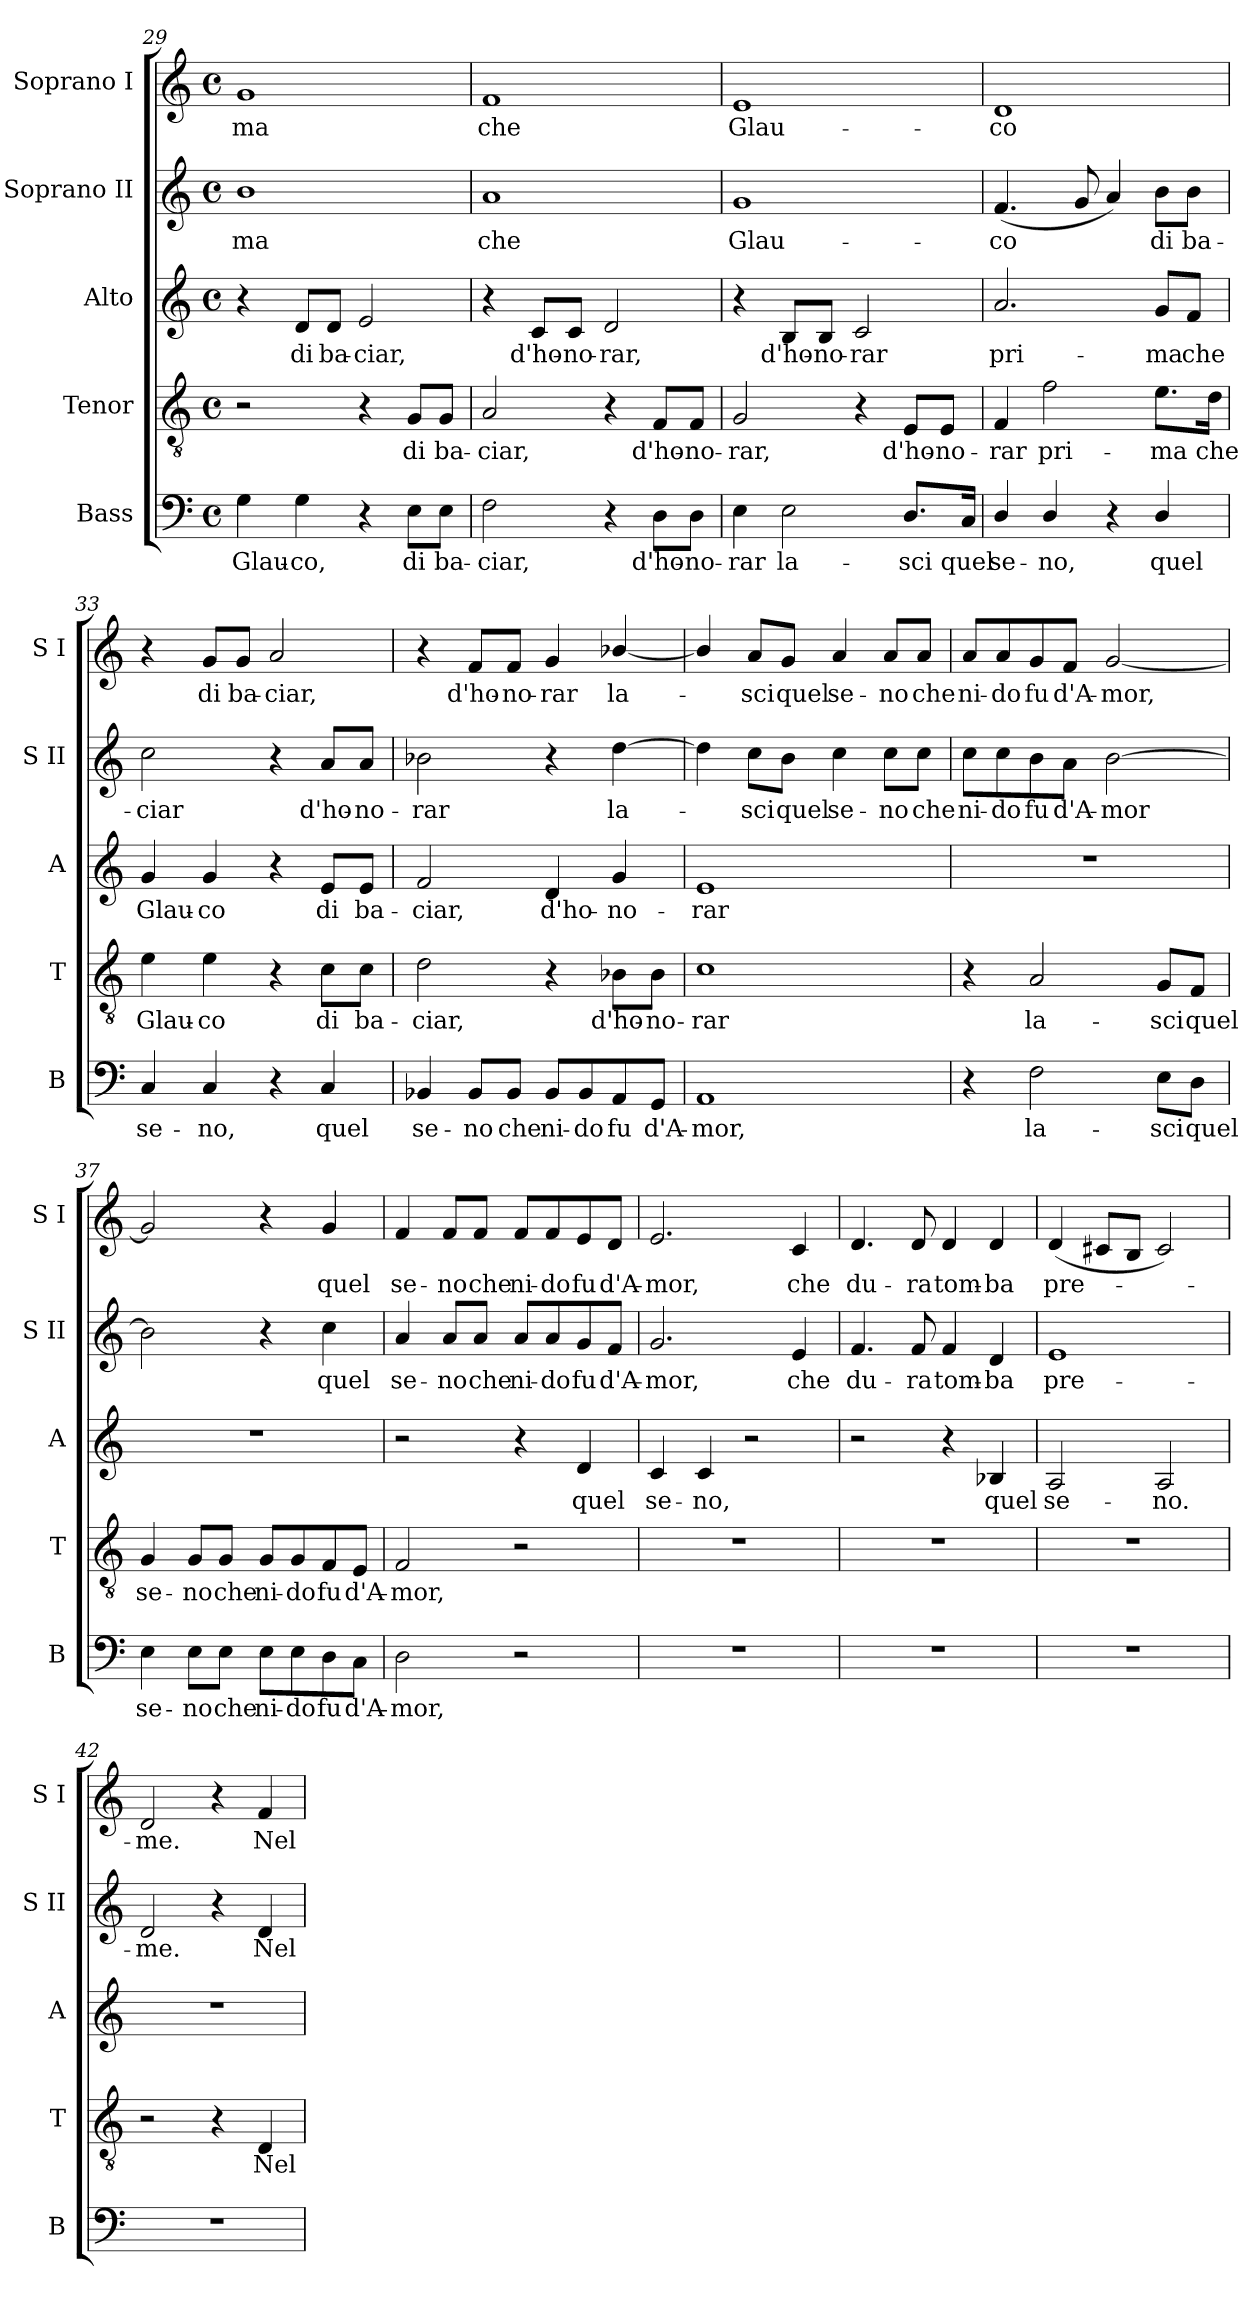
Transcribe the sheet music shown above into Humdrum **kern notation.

**kern	**text	**kern	**text	**kern	**text	**kern	**text	**kern	**text
*part5	*part5	*part4	*part4	*part3	*part3	*part2	*part2	*part1	*part1
*staff5	*staff5	*staff4	*staff4	*staff3	*staff3	*staff2	*staff2	*staff1	*staff1
*I"Bass	*	*I"Tenor	*	*I"Alto	*	*I"Soprano II	*	*I"Soprano I	*
*I'B	*	*I'T	*	*I'A	*	*I'S II	*	*I'S I	*
*clefF4	*	*clefGv2	*	*clefG2	*	*clefG2	*	*clefG2	*
*k[]	*	*k[]	*	*k[]	*	*k[]	*	*k[]	*
*M4/4	*	*M4/4	*	*M4/4	*	*M4/4	*	*M4/4	*
*met(c)	*	*met(c)	*	*met(c)	*	*met(c)	*	*met(c)	*
=29	=29	=29	=29	=29	=29	=29	=29	=29	=29
!	!LO:LY:b	!	!	!	!	!	!LO:LY:b	!	!LO:LY:b
4G\	Glau-	2r	.	4r	.	1b	-ma	1g	-ma
!	!LO:LY:b	!	!	!	!LO:LY:b	!	!	!	!
4G\	-co,	.	.	8d/L	di	.	.	.	.
!	!	!	!	!	!LO:LY:b	!	!	!	!
.	.	.	.	8d/J	ba-	.	.	.	.
!	!	!	!	!	!LO:LY:b	!	!	!	!
4r	.	4r	.	2e/	-ciar,	.	.	.	.
!	!LO:LY:b	!	!LO:LY:b	!	!	!	!	!	!
8E\L	di	8G/L	di	.	.	.	.	.	.
!	!LO:LY:b	!	!LO:LY:b	!	!	!	!	!	!
8E\J	ba-	8G/J	ba-	.	.	.	.	.	.
=30	=30	=30	=30	=30	=30	=30	=30	=30	=30
!	!LO:LY:b	!	!LO:LY:b	!	!	!	!LO:LY:b	!	!LO:LY:b
2F\	-ciar,	2A/	-ciar,	4r	.	1a	che	1f	che
!	!	!	!	!	!LO:LY:b	!	!	!	!
.	.	.	.	8c/L	d'ho-	.	.	.	.
!	!	!	!	!	!LO:LY:b	!	!	!	!
.	.	.	.	8c/J	-no-	.	.	.	.
!	!	!	!	!	!LO:LY:b	!	!	!	!
4r	.	4r	.	2d/	-rar,	.	.	.	.
!	!LO:LY:b	!	!LO:LY:b	!	!	!	!	!	!
8D\L	d'ho-	8F/L	d'ho-	.	.	.	.	.	.
!	!LO:LY:b	!	!LO:LY:b	!	!	!	!	!	!
8D\J	-no-	8F/J	-no-	.	.	.	.	.	.
=31	=31	=31	=31	=31	=31	=31	=31	=31	=31
!	!LO:LY:b	!	!LO:LY:b	!	!	!	!LO:LY:b	!	!LO:LY:b
4E\	-rar	2G/	-rar,	4r	.	1g	Glau-	1e	Glau-
!	!LO:LY:b	!	!	!	!LO:LY:b	!	!	!	!
2E\	la-	.	.	8B/L	d'ho-	.	.	.	.
!	!	!	!	!	!LO:LY:b	!	!	!	!
.	.	.	.	8B/J	-no-	.	.	.	.
!	!	!	!	!	!LO:LY:b	!	!	!	!
.	.	4r	.	2c/	-rar	.	.	.	.
!	!LO:LY:b	!	!LO:LY:b	!	!	!	!	!	!
8.D/L	-sci	8E/L	d'ho-	.	.	.	.	.	.
!	!	!	!LO:LY:b	!	!	!	!	!	!
.	.	8E/J	-no-	.	.	.	.	.	.
!	!LO:LY:b	!	!	!	!	!	!	!	!
16C/Jk	quel	.	.	.	.	.	.	.	.
!!LO:PB:g=z
=32	=32	=32	=32	=32	=32	=32	=32	=32	=32
!	!LO:LY:b	!	!LO:LY:b	!	!LO:LY:b	!	!LO:LY:b	!	!LO:LY:b
4D/	se-	4F/	-rar	2.a/	pri-	(<4.f/	-co	1d	-co
!	!LO:LY:b	!	!LO:LY:b	!	!	!	!	!	!
4D/	-no,	2f\	pri-	.	.	.	.	.	.
.	.	.	.	.	.	8g/	.	.	.
4r	.	.	.	.	.	4a/)	.	.	.
!	!LO:LY:b	!	!LO:LY:b	!	!LO:LY:b	!	!LO:LY:b	!	!
4D/	quel	8.e\L	-ma	8g/L	-ma	8b\L	di	.	.
!	!	!	!	!	!LO:LY:b	!	!LO:LY:b	!	!
.	.	.	.	8f/J	che	8b\J	ba-	.	.
!	!	!	!LO:LY:b	!	!	!	!	!	!
.	.	16d\Jk	che	.	.	.	.	.	.
=33	=33	=33	=33	=33	=33	=33	=33	=33	=33
!	!LO:LY:b	!	!LO:LY:b	!	!LO:LY:b	!	!LO:LY:b	!	!
4C/	se-	4e\	Glau-	4g/	Glau-	2cc\	-ciar	4r	.
!	!LO:LY:b	!	!LO:LY:b	!	!LO:LY:b	!	!	!	!LO:LY:b
4C/	-no,	4e\	-co	4g/	-co	.	.	8g/L	di
!	!	!	!	!	!	!	!	!	!LO:LY:b
.	.	.	.	.	.	.	.	8g/J	ba-
!	!	!	!	!	!	!	!	!	!LO:LY:b
4r	.	4r	.	4r	.	4r	.	2a/	-ciar,
!	!LO:LY:b	!	!LO:LY:b	!	!LO:LY:b	!	!LO:LY:b	!	!
4C/	quel	8c\L	di	8e/L	di	8a/L	d'ho-	.	.
!	!	!	!LO:LY:b	!	!LO:LY:b	!	!LO:LY:b	!	!
.	.	8c\J	ba-	8e/J	ba-	8a/J	-no-	.	.
=34	=34	=34	=34	=34	=34	=34	=34	=34	=34
!	!LO:LY:b	!	!LO:LY:b	!	!LO:LY:b	!	!LO:LY:b	!	!
4BB-X/	se-	2d\	-ciar,	2f/	-ciar,	2b-X\	-rar	4r	.
!	!LO:LY:b	!	!	!	!	!	!	!	!LO:LY:b
8BB-/L	-no	.	.	.	.	.	.	8f/L	d'ho-
!	!LO:LY:b	!	!	!	!	!	!	!	!LO:LY:b
8BB-/J	che	.	.	.	.	.	.	8f/J	-no-
!	!LO:LY:b	!	!	!	!LO:LY:b	!	!	!	!LO:LY:b
8BB-/L	ni-	4r	.	4d/	d'ho-	4r	.	4g/	-rar
!	!LO:LY:b	!	!	!	!	!	!	!	!
8BB-/	-do	.	.	.	.	.	.	.	.
!	!LO:LY:b	!	!LO:LY:b	!	!LO:LY:b	!	!LO:LY:b	!	!LO:LY:b
8AA/	fu	8B-X\L	d'ho-	4g/	-no-	[4dd\	la-	[4b-X/	la-
!	!LO:LY:b	!	!LO:LY:b	!	!	!	!	!	!
8GG/J	d'A-	8B-\J	-no-	.	.	.	.	.	.
=35	=35	=35	=35	=35	=35	=35	=35	=35	=35
!	!LO:LY:b	!	!LO:LY:b	!	!LO:LY:b	!	!	!	!
1AA	-mor,	1c	-rar	1e	-rar	4dd\]	.	4b-/]	.
!	!	!	!	!	!	!	!LO:LY:b	!	!LO:LY:b
.	.	.	.	.	.	8cc\L	sci	8a/L	sci
!	!	!	!	!	!	!	!LO:LY:b	!	!LO:LY:b
.	.	.	.	.	.	8b\J	quel	8g/J	quel
!	!	!	!	!	!	!	!LO:LY:b	!	!LO:LY:b
.	.	.	.	.	.	4cc\	se-	4a/	se-
!	!	!	!	!	!	!	!LO:LY:b	!	!LO:LY:b
.	.	.	.	.	.	8cc\L	-no	8a/L	-no
!	!	!	!	!	!	!	!LO:LY:b	!	!LO:LY:b
.	.	.	.	.	.	8cc\J	che	8a/J	che
!!LO:LB:g=z
=36	=36	=36	=36	=36	=36	=36	=36	=36	=36
!	!	!	!	!	!	!	!LO:LY:b	!	!LO:LY:b
4r	.	4r	.	1r	.	8cc\L	ni-	8a/L	ni-
!	!	!	!	!	!	!	!LO:LY:b	!	!LO:LY:b
.	.	.	.	.	.	8cc\	-do	8a/	-do
!	!LO:LY:b	!	!LO:LY:b	!	!	!	!LO:LY:b	!	!LO:LY:b
2F\	la-	2A/	la-	.	.	8b\	fu	8g/	fu
!	!	!	!	!	!	!	!LO:LY:b	!	!LO:LY:b
.	.	.	.	.	.	8a\J	d'A-	8f/J	d'A-
!	!	!	!	!	!	!	!LO:LY:b	!	!LO:LY:b
.	.	.	.	.	.	[2b\	-mor	[2g/	-mor,
!	!LO:LY:b	!	!LO:LY:b	!	!	!	!	!	!
8E\L	-sci	8G/L	-sci	.	.	.	.	.	.
!	!LO:LY:b	!	!LO:LY:b	!	!	!	!	!	!
8D\J	quel	8F/J	quel	.	.	.	.	.	.
=37	=37	=37	=37	=37	=37	=37	=37	=37	=37
!	!LO:LY:b	!	!LO:LY:b	!	!	!	!	!	!
4E\	se-	4G/	se-	1r	.	2b\]	.	2g/]	.
!	!LO:LY:b	!	!LO:LY:b	!	!	!	!	!	!
8E\L	-no	8G/L	-no	.	.	.	.	.	.
!	!LO:LY:b	!	!LO:LY:b	!	!	!	!	!	!
8E\J	che	8G/J	che	.	.	.	.	.	.
!	!LO:LY:b	!	!LO:LY:b	!	!	!	!	!	!
8E\L	ni-	8G/L	ni-	.	.	4r	.	4r	.
!	!LO:LY:b	!	!LO:LY:b	!	!	!	!	!	!
8E\	-do	8G/	-do	.	.	.	.	.	.
!	!LO:LY:b	!	!LO:LY:b	!	!	!	!LO:LY:b	!	!LO:LY:b
8D\	fu	8F/	fu	.	.	4cc\	quel	4g/	quel
!	!LO:LY:b	!	!LO:LY:b	!	!	!	!	!	!
8C\J	d'A-	8E/J	d'A-	.	.	.	.	.	.
=38	=38	=38	=38	=38	=38	=38	=38	=38	=38
!	!LO:LY:b	!	!LO:LY:b	!	!	!	!LO:LY:b	!	!LO:LY:b
2D\	-mor,	2F/	-mor,	2r	.	4a/	se-	4f/	se-
!	!	!	!	!	!	!	!LO:LY:b	!	!LO:LY:b
.	.	.	.	.	.	8a/L	-no	8f/L	-no
!	!	!	!	!	!	!	!LO:LY:b	!	!LO:LY:b
.	.	.	.	.	.	8a/J	che	8f/J	che
!	!	!	!	!	!	!	!LO:LY:b	!	!LO:LY:b
2r	.	2r	.	4r	.	8a/L	ni-	8f/L	ni-
!	!	!	!	!	!	!	!LO:LY:b	!	!LO:LY:b
.	.	.	.	.	.	8a/	-do	8f/	-do
!	!	!	!	!	!LO:LY:b	!	!LO:LY:b	!	!LO:LY:b
.	.	.	.	4d/	quel	8g/	fu	8e/	fu
!	!	!	!	!	!	!	!LO:LY:b	!	!LO:LY:b
.	.	.	.	.	.	8f/J	d'A-	8d/J	d'A-
=39	=39	=39	=39	=39	=39	=39	=39	=39	=39
!	!	!	!	!	!LO:LY:b	!	!LO:LY:b	!	!LO:LY:b
1r	.	1r	.	4c/	se-	2.g/	-mor,	2.e/	-mor,
!	!	!	!	!	!LO:LY:b	!	!	!	!
.	.	.	.	4c/	-no,	.	.	.	.
.	.	.	.	2r	.	.	.	.	.
!	!	!	!	!	!	!	!LO:LY:b	!	!LO:LY:b
.	.	.	.	.	.	4e/	che	4c/	che
=40	=40	=40	=40	=40	=40	=40	=40	=40	=40
!	!	!	!	!	!	!	!LO:LY:b	!	!LO:LY:b
1r	.	1r	.	2r	.	4.f/	du-	4.d/	du-
!	!	!	!	!	!	!	!LO:LY:b	!	!LO:LY:b
.	.	.	.	.	.	8f/	-ra	8d/	-ra
!	!	!	!	!	!	!	!LO:LY:b	!	!LO:LY:b
.	.	.	.	4r	.	4f/	tom-	4d/	tom-
!	!	!	!	!	!LO:LY:b	!	!LO:LY:b	!	!LO:LY:b
.	.	.	.	4B-X/	quel	4d/	-ba	4d/	-ba
!!LO:LB:g=z
=41	=41	=41	=41	=41	=41	=41	=41	=41	=41
!	!	!	!	!	!LO:LY:b	!	!LO:LY:b	!	!LO:LY:b
1r	.	1r	.	2A/	se-	1e	pre-	(<4d/	pre-
.	.	.	.	.	.	.	.	8c#X/L	.
.	.	.	.	.	.	.	.	8B/J	.
!	!	!	!	!	!LO:LY:b	!	!	!	!
.	.	.	.	2A/	-no.	.	.	2c#/)	.
=42	=42	=42	=42	=42	=42	=42	=42	=42	=42
!	!	!	!	!	!	!	!LO:LY:b	!	!LO:LY:b
1r	.	2r	.	1r	.	2d/	-me.	2d/	me.
.	.	4r	.	.	.	4r	.	4r	.
!	!	!	!LO:LY:b	!	!	!	!LO:LY:b	!	!LO:LY:b
.	.	4D/	Nel	.	.	4d/	Nel	4f/	Nel
=	=	=	=	=	=	=	=	=	=
*-	*-	*-	*-	*-	*-	*-	*-	*-	*-
